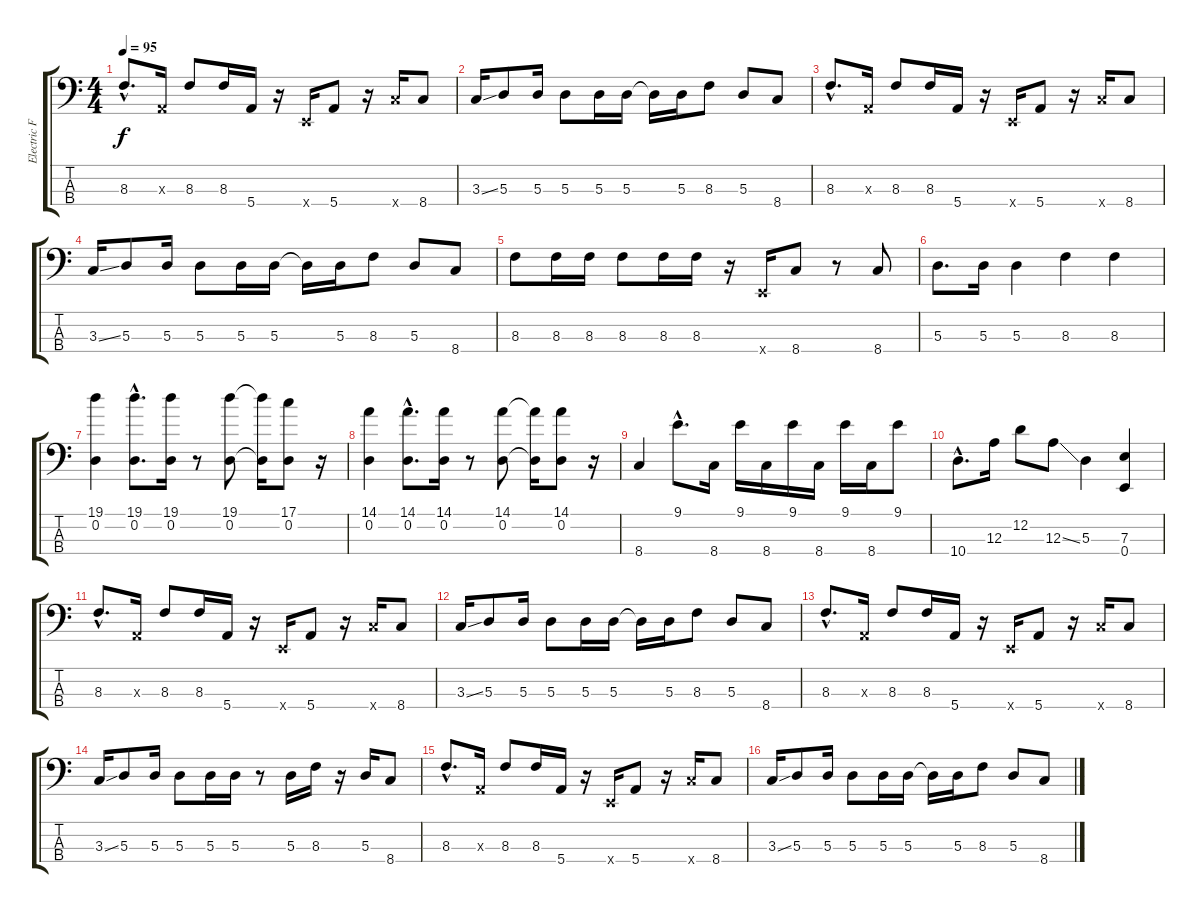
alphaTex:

\track ("Electric Finger" "Electric F") {instrument electricbassfinger}
\staff {score tabs}
\tuning (G2 D2 A1 E1) {hide}
\ts (4 4)
\tempo 95
\clef f4
\ks c
8.3{hac}.8{d dy f} 0.3{x}.16 8.3.8 8.3.16 5.4.16 r.16 0.4{x}.16 5.4.8 r.16 8.4{x}.16 8.4.8 |
3.3{ss}.16 5.3.8 5.3.16 5.3.8 5.3.16 5.3.16 5.3{t}.16 5.3.16 8.3.8 5.3.8 8.4.8 |
8.3{hac}.8{d} 0.3{x}.16 8.3.8 8.3.16 5.4.16 r.16 0.4{x}.16 5.4.8 r.16 8.4{x}.16 8.4.8 |
3.3{ss}.16 5.3.8 5.3.16 5.3.8 5.3.16 5.3.16 5.3{t}.16 5.3.16 8.3.8 5.3.8 8.4.8 |
8.3.8 8.3.16 8.3.16 8.3.8 8.3.16 8.3.16 r.16 0.4{x}.16 8.4.8 r.8 8.4.8 |
5.3.8{d} 5.3.16 5.3.4 8.3.4 8.3.4 |
(19.1 0.2).4 (19.1{hac} 0.2{hac}).8{d} (19.1 0.2).16 r.8 (19.1 0.2).8 (19.1{t} 0.2{t}).16 (17.1 0.2).8 r.16 |
(14.1 0.2).4 (14.1{hac} 0.2{hac}).8{d} (14.1 0.2).16 r.8 (14.1 0.2).8 (14.1{t} 0.2{t}).16 (14.1 0.2).8 r.16 |
8.4.4 9.1{hac}.8{d} 8.4.16 9.1.16 8.4.16 9.1.16 8.4.16 9.1.16 8.4.16 9.1.8 |
10.4{hac}.8{d} 12.3.16 12.2.8 12.3{ss}.8 5.3.4 (7.3 0.4).4 |
8.3{hac}.8{d} 0.3{x}.16 8.3.8 8.3.16 5.4.16 r.16 0.4{x}.16 5.4.8 r.16 8.4{x}.16 8.4.8 |
3.3{ss}.16 5.3.8 5.3.16 5.3.8 5.3.16 5.3.16 5.3{t}.16 5.3.16 8.3.8 5.3.8 8.4.8 |
8.3{hac}.8{d} 0.3{x}.16 8.3.8 8.3.16 5.4.16 r.16 0.4{x}.16 5.4.8 r.16 8.4{x}.16 8.4.8 |
3.3{ss}.16 5.3.8 5.3.16 5.3.8 5.3.16 5.3.16 r.8 5.3.16 8.3.16 r.16 5.3.16 8.4.8 |
8.3{hac}.8{d} 0.3{x}.16 8.3.8 8.3.16 5.4.16 r.16 0.4{x}.16 5.4.8 r.16 8.4{x}.16 8.4.8 |
3.3{ss}.16 5.3.8 5.3.16 5.3.8 5.3.16 5.3.16 5.3{t}.16 5.3.16 8.3.8 5.3.8 8.4.8
